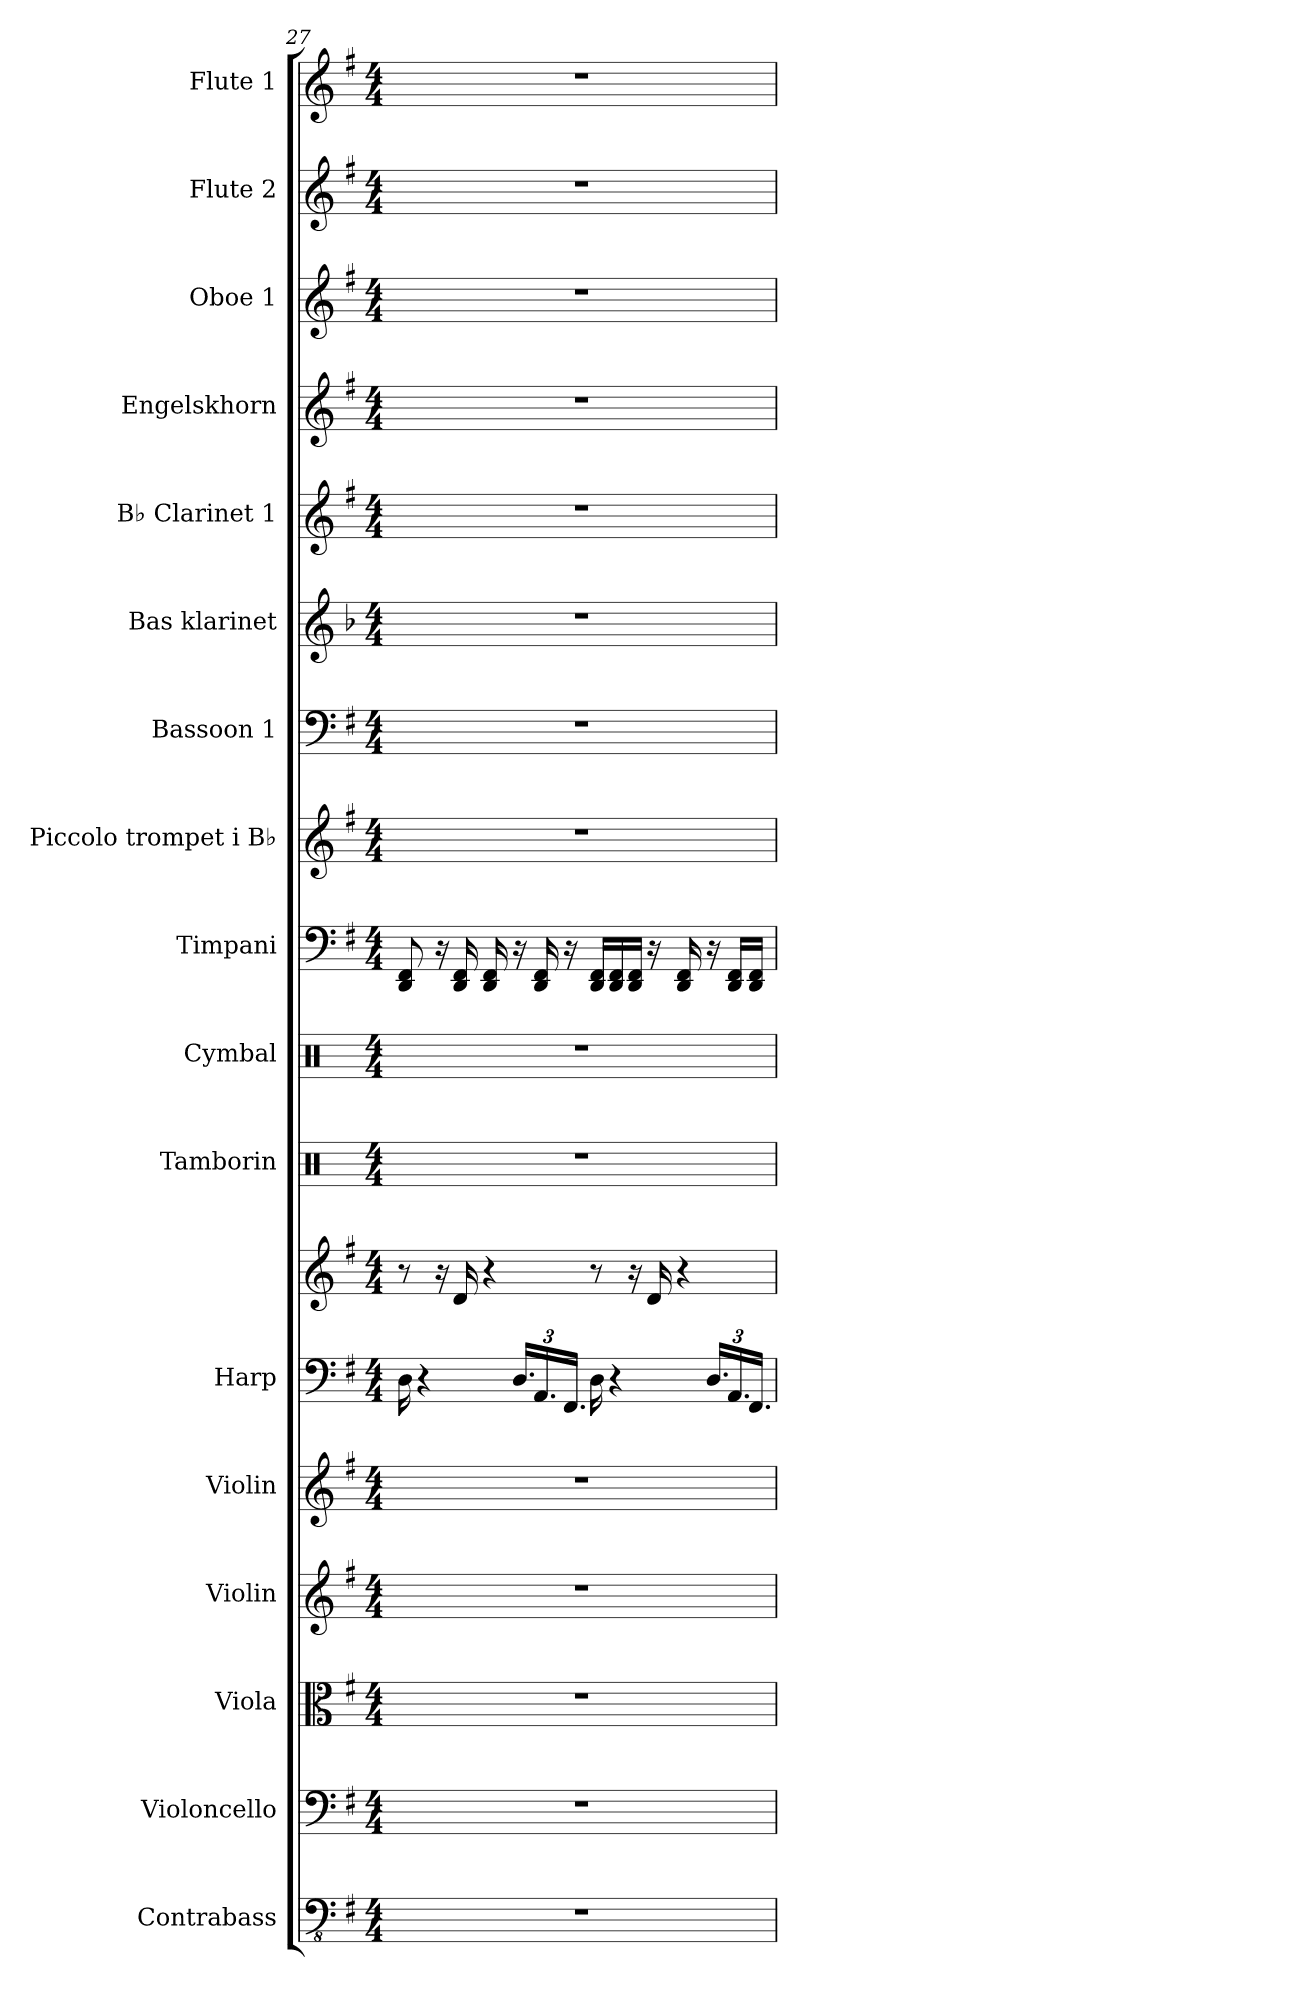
**kern	**kern	**kern	**kern	**kern	**kern	**kern	**kern	**kern	**kern	**kern	**kern	**kern	**kern	**kern	**kern	**kern	**kern
*part17	*part16	*part15	*part14	*part13	*part12	*part12	*part11	*part10	*part9	*part8	*part7	*part6	*part5	*part4	*part3	*part2	*part1
*staff18	*staff17	*staff16	*staff15	*staff14	*staff13	*staff12	*staff11	*staff10	*staff9	*staff8	*staff7	*staff6	*staff5	*staff4	*staff3	*staff2	*staff1
*I"Contrabass	*I"Violoncello	*I"Viola	*I"Violin	*I"Violin	*I"Harp	*	*I"Tamborin	*I"Cymbal	*I"Timpani	*I"Piccolo trompet i B♭	*I"Bassoon 1	*I"Bas klarinet	*I"B♭ Clarinet 1	*I"Engelskhorn	*I"Oboe 1	*I"Flute 2	*I"Flute 1
*I'Cb.	*I'Vc.	*I'Vla.	*I'Vln.	*I'Vln.	*I'Hrp.	*	*I'Tamb.	*I'Cym.	*I'Timp.	*I'P. tpt. i B♭	*I'Bsn. 1	*	*I'B♭ Cl. 1	*I'E.horn	*I'Ob. 1	*I'Fl. 2	*I'Fl. 1
*clefFv4	*clefF4	*clefC3	*clefG2	*clefG2	*clefF4	*clefG2	*clefX	*clefX	*clefF4	*clefG2	*clefF4	*clefG2	*clefG2	*clefG2	*clefG2	*clefG2	*clefG2
*ITrd7c12	*	*	*	*	*	*	*	*	*	*ITrd-6c-10	*	*ITrd8c14	*ITrd1c2	*ITrd4c7	*	*	*
*k[f#]	*k[f#]	*k[f#]	*k[f#]	*k[f#]	*k[f#]	*k[f#]	*k[]	*k[]	*k[f#]	*k[b-]	*k[f#]	*k[b-]	*k[b-]	*k[]	*k[f#]	*k[f#]	*k[f#]
*M4/4	*M4/4	*M4/4	*M4/4	*M4/4	*M4/4	*M4/4	*M4/4	*M4/4	*M4/4	*M4/4	*M4/4	*M4/4	*M4/4	*M4/4	*M4/4	*M4/4	*M4/4
=27	=27	=27	=27	=27	=27	=27	=27	=27	=27	=27	=27	=27	=27	=27	=27	=27	=27
1r	1r	1r	1r	1r	16D\	8r	1r	1r	8DD/ 8FF#/	1r	1r	1r	1r	1r	1r	1r	1r
.	.	.	.	.	4r	.	.	.	.	.	.	.	.	.	.	.	.
.	.	.	.	.	.	16r	.	.	16r	.	.	.	.	.	.	.	.
.	.	.	.	.	.	16d/	.	.	16DD/ 16FF#/	.	.	.	.	.	.	.	.
.	.	.	.	.	.	4r	.	.	16DD/ 16FF#/	.	.	.	.	.	.	.	.
*	*	*	*	*	*Xbrackettup	*	*	*	*	*	*	*	*	*	*	*	*
.	.	.	.	.	24.D/LL	.	.	.	16r	.	.	.	.	.	.	.	.
.	.	.	.	.	24.AA/	.	.	.	16DD/ 16FF#/	.	.	.	.	.	.	.	.
.	.	.	.	.	24.FF#/JJ	.	.	.	16r	.	.	.	.	.	.	.	.
.	.	.	.	.	16D\	8r	.	.	16DD/ 16FF#/LL	.	.	.	.	.	.	.	.
.	.	.	.	.	4r	.	.	.	16DD/ 16FF#/	.	.	.	.	.	.	.	.
.	.	.	.	.	.	16r	.	.	16DD/ 16FF#/JJ	.	.	.	.	.	.	.	.
.	.	.	.	.	.	16d/	.	.	16r	.	.	.	.	.	.	.	.
.	.	.	.	.	.	4r	.	.	16DD/ 16FF#/	.	.	.	.	.	.	.	.
.	.	.	.	.	24.D/LL	.	.	.	16r	.	.	.	.	.	.	.	.
.	.	.	.	.	24.AA/	.	.	.	16DD/ 16FF#/LL	.	.	.	.	.	.	.	.
.	.	.	.	.	24.FF#/JJ	.	.	.	16DD/ 16FF#/JJ	.	.	.	.	.	.	.	.
=	=	=	=	=	=	=	=	=	=	=	=	=	=	=	=	=	=
*-	*-	*-	*-	*-	*-	*-	*-	*-	*-	*-	*-	*-	*-	*-	*-	*-	*-
